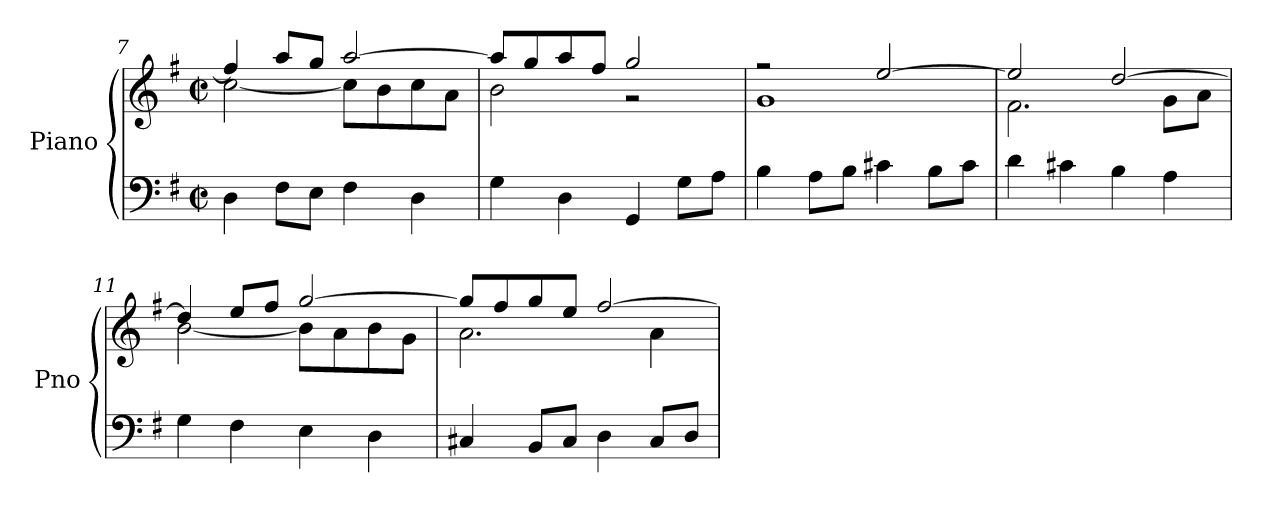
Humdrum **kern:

**kern	**kern
*part1	*part1
*staff2	*staff1
*I"Piano	*
*I'Pno	*
*clefF4	*clefG2
*k[f#]	*k[f#]
*M2/2	*M2/2
*met(c|)	*met(c|)
=7	=7
*	*^
4D\	4ff#/]	[2cc\
8F#\L	8aa/L	.
8E\J	8gg/J	.
4F#\	[2aa/	8cc\L]
.	.	8b\
4D\	.	8cc\
.	.	8a\J
=8	=8	=8
4G\	8aa/L]	2b\
.	8gg/	.
4D\	8aa/	.
.	8ff#/J	.
4GG/	2gg/	2r
8G\L	.	.
8A\J	.	.
=9	=9	=9
4B\	2r	1g
8A\L	.	.
8B\J	.	.
4c#X\	[2ee/	.
8B\L	.	.
8c#\J	.	.
=10	=10	=10
4d\	2ee/]	2.f#\
4c#X\	.	.
4B\	[2dd/	.
4A\	.	8g\L
.	.	8a\J
=11	=11	=11
4G\	4dd/]	[2b\
4F#\	8ee/L	.
.	8ff#/J	.
4E\	[2gg/	8b\L]
.	.	8a\
4D\	.	8b\
.	.	8g\J
!!LO:LB:g=z	!!
=12	=12	=12
4C#X/	8gg/L]	2.a\
.	8ff#/	.
8BB/L	8gg/	.
8C#/J	8ee/J	.
4D\	[2ff#/	.
8C#/L	.	4a\
8D/J	.	.
*	*v	*v
=	=
*-	*-
